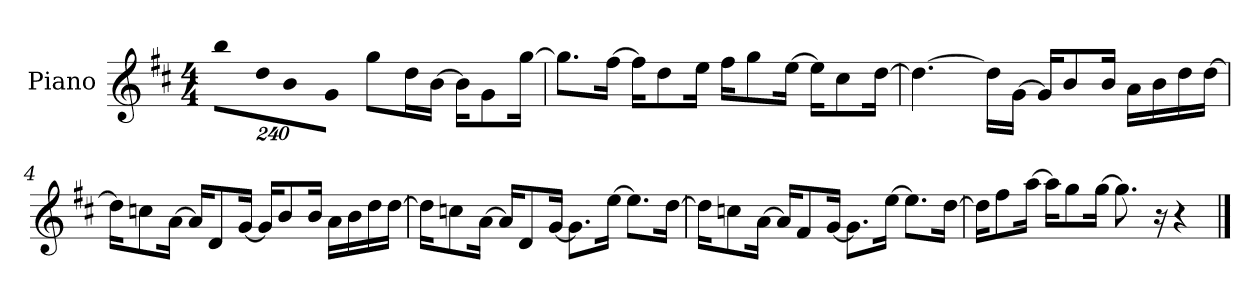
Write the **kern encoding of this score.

**kern
*part1
*staff1
*I"Piano
*I'P-no
*clefG2
*k[f#c#]
*M4/4
*MM90
*Xbrackettup
=1
!LO:N:vis=8
960%137bb\L
!LO:N:vis=16
1920%137dd\K
!LO:N:vis=8
960%137b\
!LO:N:vis=8
960%137g\J
8gg\L
16dd\L
[16b\JJ
16b\KL]
8g\
[16gg\Jk
=2
8.gg\L]
[16ff#\Jk
16ff#\KL]
8dd\
16ee\Jk
16ff#\KL
8gg\
[16ee\Jk
16ee\KL]
8cc#\
[16dd\Jk
=3
4.dd\_
16dd\LL]
[16g\JJ
16g/KL]
8b/
16b/Jk
16a\LL
16b\
16dd\
[16dd\JJ
!!LO:LB:g=z
=4
16dd\KL]
8ccn\
[16a\Jk
16a/KL]
8d/
[16g/Jk
16g/KL]
8b/
16b/Jk
16a\LL
16b\
16dd\
[16dd\JJ
=5
16dd\KL]
8ccn\
[16a\Jk
16a/KL]
8d/
[16g/Jk
8.g\L]
[16ee\Jk
8.ee\L]
[16dd\Jk
=6
16dd\KL]
8ccn\
[16a\Jk
16a/KL]
8f#/
[16g/Jk
8.g\L]
[16ee\Jk
8.ee\L]
[16dd\Jk
!!LO:LB:g=z
=7
16dd\KL]
8ff#\
[16aa\Jk
16aa\KL]
8gg\
[16gg\Jk
8.gg\]
16r
4r
==
*-
